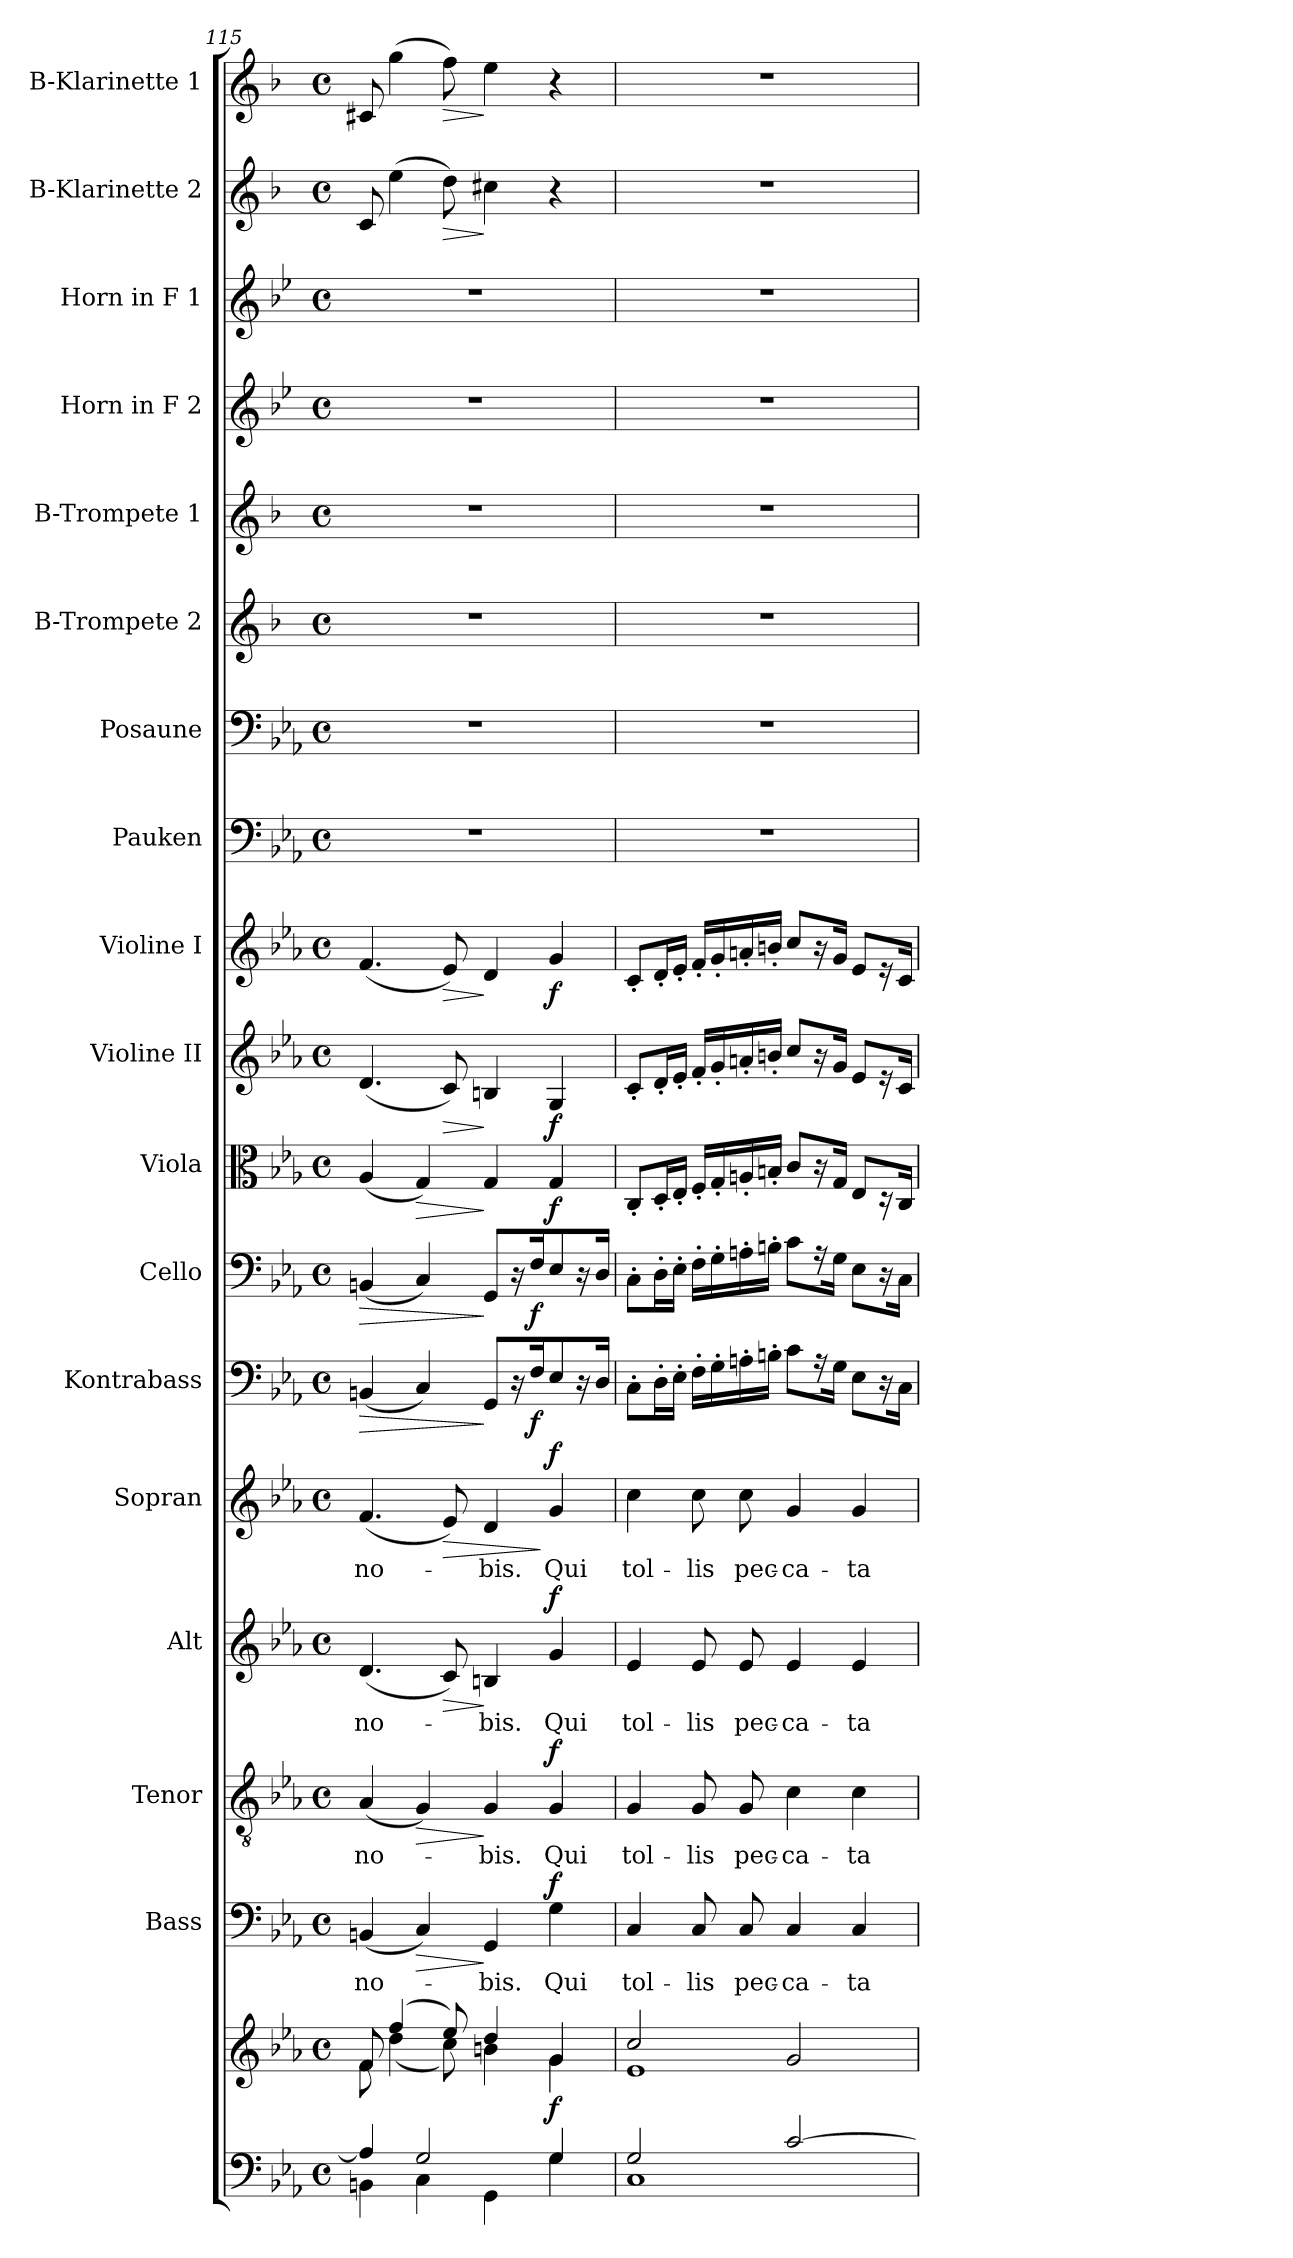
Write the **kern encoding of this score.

**kern	**kern	**dynam	**kern	**text	**dynam	**kern	**text	**dynam	**kern	**text	**dynam	**kern	**text	**dynam	**kern	**dynam	**kern	**dynam	**kern	**dynam	**kern	**dynam	**kern	**dynam	**kern	**kern	**kern	**kern	**kern	**kern	**kern	**dynam	**kern	**dynam
*part18	*part18	*part18	*part17	*part17	*part17	*part16	*part16	*part16	*part15	*part15	*part15	*part14	*part14	*part14	*part13	*part13	*part12	*part12	*part11	*part11	*part10	*part10	*part9	*part9	*part8	*part7	*part6	*part5	*part4	*part3	*part2	*part2	*part1	*part1
*staff19	*staff18	*staff18/19	*staff17	*staff17	*staff17	*staff16	*staff16	*staff16	*staff15	*staff15	*staff15	*staff14	*staff14	*staff14	*staff13	*staff13	*staff12	*staff12	*staff11	*staff11	*staff10	*staff10	*staff9	*staff9	*staff8	*staff7	*staff6	*staff5	*staff4	*staff3	*staff2	*staff2	*staff1	*staff1
*	*	*	*I"Bass	*	*	*I"Tenor	*	*	*I"Alt	*	*	*I"Sopran	*	*	*I"Kontrabass	*	*I"Cello	*	*I"Viola	*	*I"Violine II	*	*I"Violine I	*	*I"Pauken	*I"Posaune	*I"B-Trompete 2	*I"B-Trompete 1	*I"Horn in F 2	*I"Horn in F 1	*I"B-Klarinette 2	*	*I"B-Klarinette 1	*
*	*	*	*I'B.	*	*	*I'T.	*	*	*I'A.	*	*	*I'S.	*	*	*I'Kb.	*	*	*	*I'Vla.	*	*I'Vl. II	*	*I'Vl. I	*	*I'Pk.	*I'Pos.	*I'B Trp. 2	*I'B Trp. 1	*	*	*I'B Kl. 2	*	*I'B Kl. 1	*
*clefF4	*clefG2	*	*clefF4	*	*	*clefGv2	*	*	*clefG2	*	*	*clefG2	*	*	*clefF4	*	*clefF4	*	*clefC3	*	*clefG2	*	*clefG2	*	*clefF4	*clefF4	*clefG2	*clefG2	*clefG2	*clefG2	*clefG2	*	*clefG2	*
*	*	*	*	*	*	*	*	*	*	*	*	*	*	*	*ITrd7c12	*	*	*	*	*	*	*	*	*	*	*	*ITrd1c2	*ITrd1c2	*ITrd4c7	*ITrd4c7	*ITrd1c2	*	*ITrd1c2	*
*k[b-e-a-]	*k[b-e-a-]	*	*k[b-e-a-]	*	*	*k[b-e-a-]	*	*	*k[b-e-a-]	*	*	*k[b-e-a-]	*	*	*k[b-e-a-]	*	*k[b-e-a-]	*	*k[b-e-a-]	*	*k[b-e-a-]	*	*k[b-e-a-]	*	*k[b-e-a-]	*k[b-e-a-]	*k[b-e-a-]	*k[b-e-a-]	*k[b-e-a-]	*k[b-e-a-]	*k[b-e-a-]	*	*k[b-e-a-]	*
*E-:	*E-:	*	*E-:	*	*	*E-:	*	*	*E-:	*	*	*E-:	*	*	*E-:	*	*E-:	*	*E-:	*	*E-:	*	*E-:	*	*E-:	*E-:	*E-:	*E-:	*E-:	*E-:	*E-:	*	*E-:	*
*M4/4	*M4/4	*	*M4/4	*	*	*M4/4	*	*	*M4/4	*	*	*M4/4	*	*	*M4/4	*	*M4/4	*	*M4/4	*	*M4/4	*	*M4/4	*	*M4/4	*M4/4	*M4/4	*M4/4	*M4/4	*M4/4	*M4/4	*	*M4/4	*
*met(c)	*met(c)	*	*met(c)	*	*	*met(c)	*	*	*met(c)	*	*	*met(c)	*	*	*met(c)	*	*met(c)	*	*met(c)	*	*met(c)	*	*met(c)	*	*met(c)	*met(c)	*met(c)	*met(c)	*met(c)	*met(c)	*met(c)	*	*met(c)	*
=115	=115	=115	=115	=115	=115	=115	=115	=115	=115	=115	=115	=115	=115	=115	=115	=115	=115	=115	=115	=115	=115	=115	=115	=115	=115	=115	=115	=115	=115	=115	=115	=115	=115	=115
*^	*^	*	*	*	*	*	*	*	*	*	*	*	*	*	*	*	*	*	*	*	*	*	*	*	*	*	*	*	*	*	*	*	*	*
!	!	!	!	!	!	!LO:LY:b	!	!	!LO:LY:b	!	!	!LO:LY:b	!	!	!LO:LY:b	!	!	!LO:HP:b	!	!LO:HP:b	!	!	!	!	!	!	!	!	!	!	!	!	!	!	!	!
4A-/]	4BBn\	8f/	8f\	.	(<4BBn/	no-	.	(<4A-/	no-	.	(<4.d/	no-	.	(<4.f/	no-	.	(<4BBBn/	>	(<4BBn/	>	(<4A-/	.	(<4.d/	.	(<4.f/	.	1r	1r	1r	1r	1r	1r	8B-/	.	8Bn/	.
.	.	(4ff/	(<4dd\	.	.	.	.	.	.	.	.	.	.	.	.	.	.	.	.	.	.	.	.	.	.	.	.	.	.	.	.	.	(>4dd\	.	(>4ff\	.
!	!	!	!	!	!	!	!LO:HP:b	!	!	!LO:HP:b	!	!	!	!	!	!	!	!	!	!	!	!LO:HP:b	!	!	!	!	!	!	!	!	!	!	!	!	!	!
2G/	4C\	.	.	.	4C/)	.	>	4G/)	.	>	.	.	.	.	.	.	4CC/)	.	4C/)	.	4G/)	>	.	.	.	.	.	.	.	.	.	.	.	.	.	.
!	!	!	!	!	!	!	!	!	!	!	!	!	!LO:HP:b	!	!	!LO:HP:b	!	!	!	!	!	!	!	!LO:HP:b	!	!LO:HP:b	!	!	!	!	!	!	!	!LO:HP:b	!	!LO:HP:b
.	.	8ee-/)	8cc\)	.	.	.	.	.	.	.	8c/)	.	>	8e-/)	.	>	.	.	.	.	.	.	8c/)	>	8e-/)	>	.	.	.	.	.	.	8cc\)	>	8ee-\)	>
!	!	!	!	!	!	!LO:LY:b	!	!	!LO:LY:b	!	!	!LO:LY:b	!	!	!LO:LY:b	!	!	!	!	!	!	!	!	!	!	!	!	!	!	!	!	!	!	!	!	!
.	4GG\	4dd/	4bn\	.	4GG/	-bis.	]	4G/	-bis.	]	4Bn/	-bis.	]	4d/	-bis.	.	8GGG/L	]	8GG/L	]	4G/	]	4Bn/	]	4d/	]	.	.	.	.	.	.	4bn\	]	4dd\	]
.	.	.	.	.	.	.	.	.	.	.	.	.	.	.	.	.	16r	.	16r	.	.	.	.	.	.	.	.	.	.	.	.	.	.	.	.	.
!	!	!	!	!	!	!	!	!	!	!	!	!	!	!	!	!	!	!LO:DY:b	!	!LO:DY:b	!	!	!	!	!	!	!	!	!	!	!	!	!	!	!	!
.	.	.	.	.	.	.	.	.	.	.	.	.	.	.	.	.	16FF/k	f	16F/k	f	.	.	.	.	.	.	.	.	.	.	.	.	.	.	.	.
!	!	!	!	!LO:DY:b	!	!LO:LY:b	!LO:DY:a	!	!LO:LY:b	!LO:DY:a	!	!LO:LY:b	!LO:DY:a	!	!LO:LY:b	!LO:DY:n=1:a	!	!	!	!	!	!LO:DY:b	!	!LO:DY:b	!	!LO:DY:b	!	!	!	!	!	!	!	!	!	!
4G/	4G\	4g/	4g\	f	4G\	Qui	f	4G/	Qui	f	4g/	Qui	f	4g/	Qui	] f	8EE-/	.	8E-/	.	4G/	f	4G/	f	4g/	f	.	.	.	.	.	.	4r	.	4r	.
.	.	.	.	.	.	.	.	.	.	.	.	.	.	.	.	.	16r	.	16r	.	.	.	.	.	.	.	.	.	.	.	.	.	.	.	.	.
.	.	.	.	.	.	.	.	.	.	.	.	.	.	.	.	.	16DD/Jk	.	16D/Jk	.	.	.	.	.	.	.	.	.	.	.	.	.	.	.	.	.
=116	=116	=116	=116	=116	=116	=116	=116	=116	=116	=116	=116	=116	=116	=116	=116	=116	=116	=116	=116	=116	=116	=116	=116	=116	=116	=116	=116	=116	=116	=116	=116	=116	=116	=116	=116	=116
!	!	!	!	!	!	!LO:LY:b	!	!	!LO:LY:b	!	!	!LO:LY:b	!	!	!LO:LY:b	!	!	!	!	!	!	!	!	!	!	!	!	!	!	!	!	!	!	!	!	!
2G/	1C	2cc/	1e-	.	4C/	tol-	.	4G/	tol-	.	4e-/	tol-	.	4cc\	tol-	.	8CC'>\L	.	8C'>\L	.	8C'</L	.	8c'</L	.	8c'</L	.	1r	1r	1r	1r	1r	1r	1r	.	1r	.
.	.	.	.	.	.	.	.	.	.	.	.	.	.	.	.	.	16DD'>\L	.	16D'>\L	.	16D'</L	.	16d'</L	.	16d'</L	.	.	.	.	.	.	.	.	.	.	.
.	.	.	.	.	.	.	.	.	.	.	.	.	.	.	.	.	16EE-'>\JJ	.	16E-'>\JJ	.	16E-'</JJ	.	16e-'</JJ	.	16e-'</JJ	.	.	.	.	.	.	.	.	.	.	.
!	!	!	!	!	!	!LO:LY:b	!	!	!LO:LY:b	!	!	!LO:LY:b	!	!	!LO:LY:b	!	!	!	!	!	!	!	!	!	!	!	!	!	!	!	!	!	!	!	!	!
.	.	.	.	.	8C/	-lis	.	8G/	-lis	.	8e-/	-lis	.	8cc\	-lis	.	16FF'>\LL	.	16F'>\LL	.	16F'</LL	.	16f'</LL	.	16f'</LL	.	.	.	.	.	.	.	.	.	.	.
.	.	.	.	.	.	.	.	.	.	.	.	.	.	.	.	.	16GG'>\	.	16G'>\	.	16G'</	.	16g'</	.	16g'</	.	.	.	.	.	.	.	.	.	.	.
!	!	!	!	!	!	!LO:LY:b	!	!	!LO:LY:b	!	!	!LO:LY:b	!	!	!LO:LY:b	!	!	!	!	!	!	!	!	!	!	!	!	!	!	!	!	!	!	!	!	!
.	.	.	.	.	8C/	pec-	.	8G/	pec-	.	8e-/	pec-	.	8cc\	pec-	.	16AAn'>\	.	16An'>\	.	16An'</	.	16an'</	.	16an'</	.	.	.	.	.	.	.	.	.	.	.
.	.	.	.	.	.	.	.	.	.	.	.	.	.	.	.	.	16BBn'>\JJ	.	16Bn'>\JJ	.	16Bn'</JJ	.	16bn'</JJ	.	16bn'</JJ	.	.	.	.	.	.	.	.	.	.	.
!	!	!	!	!	!	!LO:LY:b	!	!	!LO:LY:b	!	!	!LO:LY:b	!	!	!LO:LY:b	!	!	!	!	!	!	!	!	!	!	!	!	!	!	!	!	!	!	!	!	!
[>2c/	.	2g/	.	.	4C/	-ca-	.	4c\	-ca-	.	4e-/	-ca-	.	4g/	-ca-	.	8C\L	.	8c\L	.	8c/L	.	8cc/L	.	8cc/L	.	.	.	.	.	.	.	.	.	.	.
.	.	.	.	.	.	.	.	.	.	.	.	.	.	.	.	.	16r	.	16r	.	16r	.	16r	.	16r	.	.	.	.	.	.	.	.	.	.	.
.	.	.	.	.	.	.	.	.	.	.	.	.	.	.	.	.	16GG\Jk	.	16G\Jk	.	16G/Jk	.	16g/Jk	.	16g/Jk	.	.	.	.	.	.	.	.	.	.	.
!	!	!	!	!	!	!LO:LY:b	!	!	!LO:LY:b	!	!	!LO:LY:b	!	!	!LO:LY:b	!	!	!	!	!	!	!	!	!	!	!	!	!	!	!	!	!	!	!	!	!
.	.	.	.	.	4C/	-ta	.	4c\	-ta	.	4e-/	-ta	.	4g/	-ta	.	8EE-\L	.	8E-\L	.	8E-/L	.	8e-/L	.	8e-/L	.	.	.	.	.	.	.	.	.	.	.
.	.	.	.	.	.	.	.	.	.	.	.	.	.	.	.	.	16r	.	16r	.	16r	.	16r	.	16r	.	.	.	.	.	.	.	.	.	.	.
.	.	.	.	.	.	.	.	.	.	.	.	.	.	.	.	.	16CC\Jk	.	16C\Jk	.	16C/Jk	.	16c/Jk	.	16c/Jk	.	.	.	.	.	.	.	.	.	.	.
*v	*v	*	*	*	*	*	*	*	*	*	*	*	*	*	*	*	*	*	*	*	*	*	*	*	*	*	*	*	*	*	*	*	*	*	*	*
*	*v	*v	*	*	*	*	*	*	*	*	*	*	*	*	*	*	*	*	*	*	*	*	*	*	*	*	*	*	*	*	*	*	*	*	*
=	=	=	=	=	=	=	=	=	=	=	=	=	=	=	=	=	=	=	=	=	=	=	=	=	=	=	=	=	=	=	=	=	=	=
*-	*-	*-	*-	*-	*-	*-	*-	*-	*-	*-	*-	*-	*-	*-	*-	*-	*-	*-	*-	*-	*-	*-	*-	*-	*-	*-	*-	*-	*-	*-	*-	*-	*-	*-
